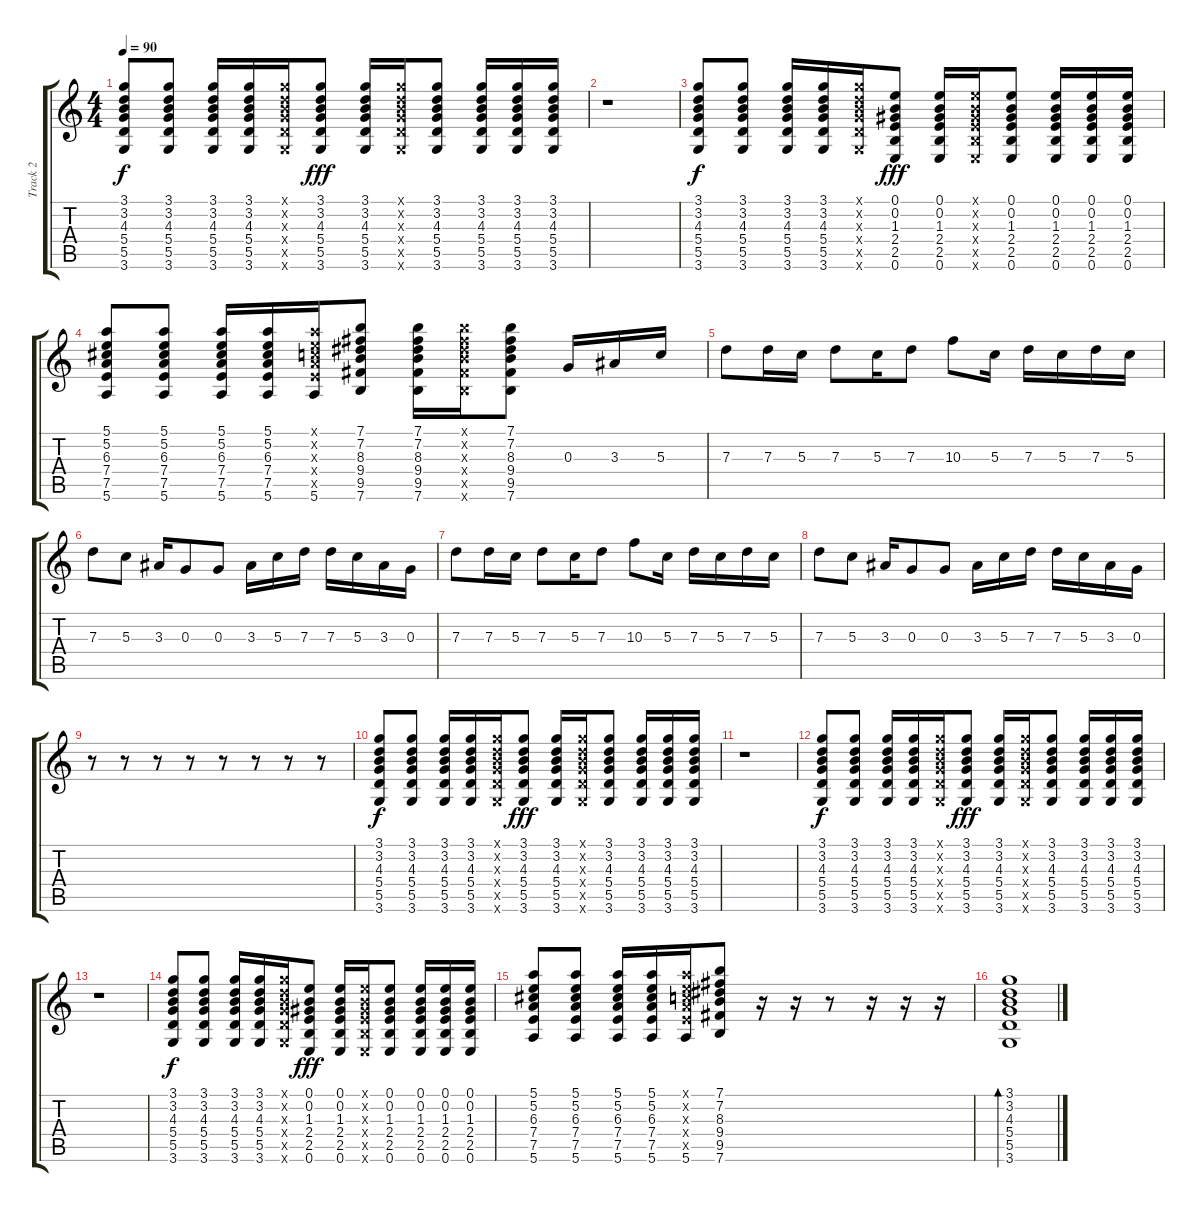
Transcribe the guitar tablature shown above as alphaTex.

\track ("Track 2" "Track 2") {instrument distortionguitar}
\staff {score tabs}
\tuning (E4 B3 G3 D3 A2 E2) {hide}
\ts (4 4)
\tempo 90
\clef g2
\ks c
(3.1 3.2 4.3 5.4 5.5 3.6).8{dy f} (3.1 3.2 4.3 5.4 5.5 3.6).8 (3.1 3.2 4.3 5.4 5.5 3.6).16 (3.1 3.2 4.3 5.4 5.5 3.6).16 (3.1{x} 3.2{x} 4.3{x} 5.4{x} 5.5{x} 3.6{x}).16 (3.1 3.2 4.3 5.4 5.5 3.6).8{dy fff} (3.1 3.2 4.3 5.4 5.5 3.6).16 (3.1{x} 3.2{x} 4.3{x} 5.4{x} 5.5{x} 3.6{x}).16 (3.1 3.2 4.3 5.4 5.5 3.6).8 (3.1 3.2 4.3 5.4 5.5 3.6).16 (3.1 3.2 4.3 5.4 5.5 3.6).16 (3.1 3.2 4.3 5.4 5.5 3.6).16 |
r.1 |
(3.1 3.2 4.3 5.4 5.5 3.6).8{dy f} (3.1 3.2 4.3 5.4 5.5 3.6).8 (3.1 3.2 4.3 5.4 5.5 3.6).16 (3.1 3.2 4.3 5.4 5.5 3.6).16 (3.1{x} 3.2{x} 4.3{x} 5.4{x} 5.5{x} 3.6{x}).16 (0.1 0.2 1.3 2.4 2.5 0.6).8{dy fff} (0.1 0.2 1.3 2.4 2.5 0.6).16 (0.1{x} 0.2{x} 1.3{x} 2.4{x} 2.5{x} 0.6{x}).16 (0.1 0.2 1.3 2.4 2.5 0.6).8 (0.1 0.2 1.3 2.4 2.5 0.6).16 (0.1 0.2 1.3 2.4 2.5 0.6).16 (0.1 0.2 1.3 2.4 2.5 0.6).16 |
(5.1 5.2 6.3 7.4 7.5 5.6).8 (5.1 5.2 6.3 7.4 7.5 5.6).8 (5.1 5.2 6.3 7.4 7.5 5.6).16 (5.1 5.2 6.3 7.4 7.5 5.6).16 (5.1{x} 5.2{x} 5.3{x} 7.4{x} 7.5{x} 5.6).16 (7.1 7.2 8.3 9.4 9.5 7.6).8 (7.1 7.2 8.3 9.4 9.5 7.6).16 (7.1{x} 7.2{x} 8.3{x} 9.4{x} 9.5{x} 7.6{x}).16 (7.1 7.2 8.3 9.4 9.5 7.6).8 0.3.16 3.3.16 5.3.16 |
7.3.8 7.3.16 5.3.16 7.3.8 5.3.16 7.3.8 10.3.8 5.3.16 7.3.16 5.3.16 7.3.16 5.3.16 |
7.3.8 5.3.8 3.3.16 0.3.8 0.3.8 3.3.16 5.3.16 7.3.16 7.3.16 5.3.16 3.3.16 0.3.16 |
7.3.8 7.3.16 5.3.16 7.3.8 5.3.16 7.3.8 10.3.8 5.3.16 7.3.16 5.3.16 7.3.16 5.3.16 |
7.3.8 5.3.8 3.3.16 0.3.8 0.3.8 3.3.16 5.3.16 7.3.16 7.3.16 5.3.16 3.3.16 0.3.16 |
r.8 r.8 r.8 r.8 r.8 r.8 r.8 r.8 |
(3.1 3.2 4.3 5.4 5.5 3.6).8{dy f} (3.1 3.2 4.3 5.4 5.5 3.6).8 (3.1 3.2 4.3 5.4 5.5 3.6).16 (3.1 3.2 4.3 5.4 5.5 3.6).16 (3.1{x} 3.2{x} 4.3{x} 5.4{x} 5.5{x} 3.6{x}).16 (3.1 3.2 4.3 5.4 5.5 3.6).8{dy fff} (3.1 3.2 4.3 5.4 5.5 3.6).16 (3.1{x} 3.2{x} 4.3{x} 5.4{x} 5.5{x} 3.6{x}).16 (3.1 3.2 4.3 5.4 5.5 3.6).8 (3.1 3.2 4.3 5.4 5.5 3.6).16 (3.1 3.2 4.3 5.4 5.5 3.6).16 (3.1 3.2 4.3 5.4 5.5 3.6).16 |
r.1 |
(3.1 3.2 4.3 5.4 5.5 3.6).8{dy f} (3.1 3.2 4.3 5.4 5.5 3.6).8 (3.1 3.2 4.3 5.4 5.5 3.6).16 (3.1 3.2 4.3 5.4 5.5 3.6).16 (3.1{x} 3.2{x} 4.3{x} 5.4{x} 5.5{x} 3.6{x}).16 (3.1 3.2 4.3 5.4 5.5 3.6).8{dy fff} (3.1 3.2 4.3 5.4 5.5 3.6).16 (3.1{x} 3.2{x} 4.3{x} 5.4{x} 5.5{x} 3.6{x}).16 (3.1 3.2 4.3 5.4 5.5 3.6).8 (3.1 3.2 4.3 5.4 5.5 3.6).16 (3.1 3.2 4.3 5.4 5.5 3.6).16 (3.1 3.2 4.3 5.4 5.5 3.6).16 |
r.1 |
(3.1 3.2 4.3 5.4 5.5 3.6).8{dy f} (3.1 3.2 4.3 5.4 5.5 3.6).8 (3.1 3.2 4.3 5.4 5.5 3.6).16 (3.1 3.2 4.3 5.4 5.5 3.6).16 (3.1{x} 3.2{x} 4.3{x} 5.4{x} 5.5{x} 3.6{x}).16 (0.1 0.2 1.3 2.4 2.5 0.6).8{dy fff} (0.1 0.2 1.3 2.4 2.5 0.6).16 (0.1{x} 0.2{x} 1.3{x} 2.4{x} 2.5{x} 0.6{x}).16 (0.1 0.2 1.3 2.4 2.5 0.6).8 (0.1 0.2 1.3 2.4 2.5 0.6).16 (0.1 0.2 1.3 2.4 2.5 0.6).16 (0.1 0.2 1.3 2.4 2.5 0.6).16 |
(5.1 5.2 6.3 7.4 7.5 5.6).8 (5.1 5.2 6.3 7.4 7.5 5.6).8 (5.1 5.2 6.3 7.4 7.5 5.6).16 (5.1 5.2 6.3 7.4 7.5 5.6).16 (5.1{x} 5.2{x} 5.3{x} 7.4{x} 7.5{x} 5.6).16 (7.1 7.2 8.3 9.4 9.5 7.6).8 r.16 r.16 r.8 r.16 r.16 r.16 |
(3.1 3.2 4.3 5.4 5.5 3.6).1{bd 240}
